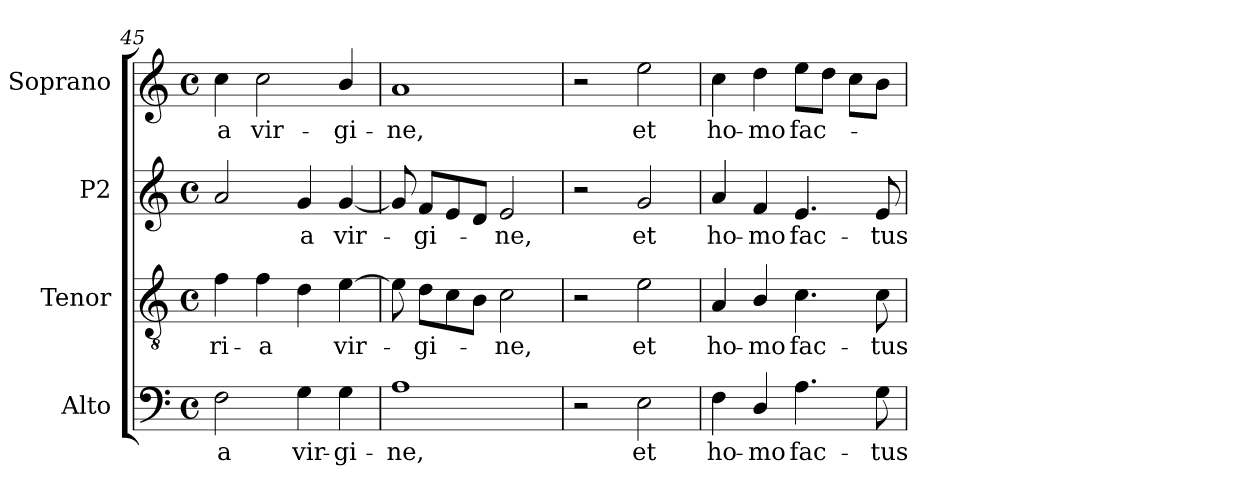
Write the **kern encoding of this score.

**kern	**text	**kern	**text	**kern	**text	**kern	**text
*part4	*part4	*part3	*part3	*part2	*part2	*part1	*part1
*staff4	*staff4	*staff3	*staff3	*staff2	*staff2	*staff1	*staff1
*I"Alto	*	*I"Tenor	*	*I"P2	*	*I"Soprano	*
*I'A.	*	*I'T.	*	*	*	*I'S.	*
*clefF4	*	*clefGv2	*	*clefG2	*	*clefG2	*
*	*	*ITrd7c12	*	*	*	*	*
*k[]	*	*k[]	*	*k[]	*	*k[]	*
*C:	*	*C:	*	*C:	*	*C:	*
*M4/4	*	*M4/4	*	*M4/4	*	*M4/4	*
*met(c)	*	*met(c)	*	*met(c)	*	*met(c)	*
=45	=45	=45	=45	=45	=45	=45	=45
!	!LO:LY:b:color=#000000	!	!	!	!	!	!
!	!	!	!LO:LY:b:color=#000000	!	!	!	!
!	!	!	!	!	!	!	!LO:LY:b:color=#000000
2Fi\	-a	4Fi\	-ri-	2ai/	.	4cci\	-a
!	!	!	!LO:LY:b:color=#000000	!	!	!	!
!	!	!	!	!	!	!	!LO:LY:b:color=#000000
.	.	4Fi\	-a	.	.	2cci\	vir-
!	!LO:LY:b:color=#000000	!	!	!	!	!	!
!	!	!	!	!	!LO:LY:b:color=#000000	!	!
4Gi\	vir-	4Di\	.	4gi/	-a	.	.
!	!LO:LY:b:color=#000000	!	!	!	!	!	!
!	!	!	!LO:LY:b:color=#000000	!	!	!	!
!	!	!	!	!	!LO:LY:b:color=#000000	!	!
!	!	!	!	!	!	!	!LO:LY:b:color=#000000
4Gi\	-gi-	[4Ei\	vir-	[4gi/	vir-	4bi/	-gi-
=46	=46	=46	=46	=46	=46	=46	=46
!	!LO:LY:b:color=#000000	!	!	!	!	!	!
!	!	!	!	!	!	!	!LO:LY:b:color=#000000
1Ai	-ne,	8Ei\]	.	8gi/]	.	1ai	-ne,
!	!	!	!LO:LY:b:color=#000000	!	!	!	!
!	!	!	!	!	!LO:LY:b:color=#000000	!	!
.	.	8Di\L	-gi-	8fi/L	-gi-	.	.
.	.	8Ci\	.	8ei/	.	.	.
.	.	8BBi\J	.	8di/J	.	.	.
!	!	!	!LO:LY:b:color=#000000	!	!	!	!
!	!	!	!	!	!LO:LY:b:color=#000000	!	!
.	.	2Ci\	-ne,	2ei/	-ne,	.	.
=47	=47	=47	=47	=47	=47	=47	=47
2r	.	2r	.	2r	.	2r	.
!	!LO:LY:b:color=#000000	!	!	!	!	!	!
!	!	!	!LO:LY:b:color=#000000	!	!	!	!
!	!	!	!	!	!LO:LY:b:color=#000000	!	!
!	!	!	!	!	!	!	!LO:LY:b:color=#000000
2Ei\	et	2Ei\	et	2gi/	et	2eei\	et
!!LO:LB:g=z
=48	=48	=48	=48	=48	=48	=48	=48
!	!LO:LY:b:color=#000000	!	!	!	!	!	!
!	!	!	!LO:LY:b:color=#000000	!	!	!	!
!	!	!	!	!	!LO:LY:b:color=#000000	!	!
!	!	!	!	!	!	!	!LO:LY:b:color=#000000
4Fi\	ho-	4AAi/	ho-	4ai/	ho-	4cci\	ho-
!	!LO:LY:b:color=#000000	!	!	!	!	!	!
!	!	!	!LO:LY:b:color=#000000	!	!	!	!
!	!	!	!	!	!LO:LY:b:color=#000000	!	!
!	!	!	!	!	!	!	!LO:LY:b:color=#000000
4Di/	-mo	4BBi/	-mo	4fi/	-mo	4ddi\	-mo
!	!LO:LY:b:color=#000000	!	!	!	!	!	!
!	!	!	!LO:LY:b:color=#000000	!	!	!	!
!	!	!	!	!	!LO:LY:b:color=#000000	!	!
!	!	!	!	!	!	!	!LO:LY:b:color=#000000
4.Ai\	fac-	4.Ci\	fac-	4.ei/	fac-	8eei\L	fac-
.	.	.	.	.	.	8ddi\J	.
.	.	.	.	.	.	8cci\L	.
!	!LO:LY:b:color=#000000	!	!	!	!	!	!
!	!	!	!LO:LY:b:color=#000000	!	!	!	!
!	!	!	!	!	!LO:LY:b:color=#000000	!	!
8Gi\	-tus	8Ci\	-tus	8ei/	-tus	8bi\J	.
=	=	=	=	=	=	=	=
*-	*-	*-	*-	*-	*-	*-	*-
